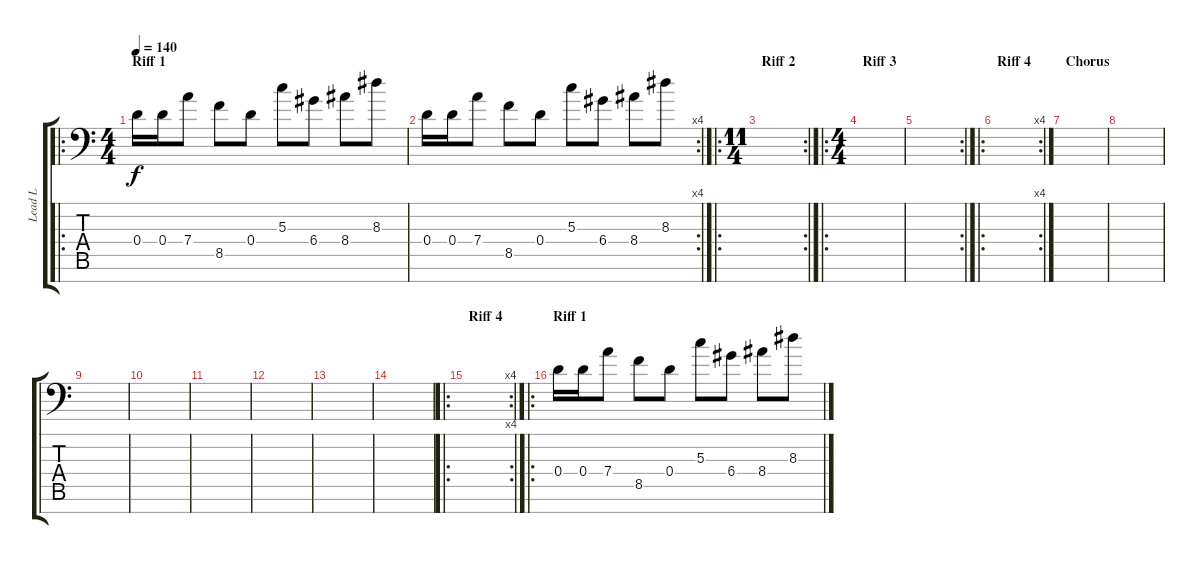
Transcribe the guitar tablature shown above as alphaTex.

\track ("Lead L" "Lead L") {instrument overdrivenguitar}
\staff {score tabs}
\tuning (E4 B3 G3 D3 A2 E2 C-1) {hide}
\ro
\ts (4 4)
\section ("" "Riff 1")
\tempo 140
\clef f4
\ks c
0.4.16{dy f instrument overdrivenguitar} 0.4.16 7.4.8 8.5.8 0.4.8 5.3.8 6.4.8 8.4.8 8.3.8 |
\rc 4
0.4.16 0.4.16 7.4.8 8.5.8 0.4.8 5.3.8 6.4.8 8.4.8 8.3.8 |
\ro
\rc 2
\ts (11 4)
\section ("" "Riff 2")
|
\ro
\ts (4 4)
\section ("" "Riff 3")
|
\rc 2
|
\ro
\rc 4
\section ("" "Riff 4")
|
\section ("" "Chorus")
|
|
|
|
|
|
|
|
\ro
\rc 4
\section ("" "Riff 4")
|
\ro
\section ("" "Riff 1")
0.4.16 0.4.16 7.4.8 8.5.8 0.4.8 5.3.8 6.4.8 8.4.8 8.3.8
